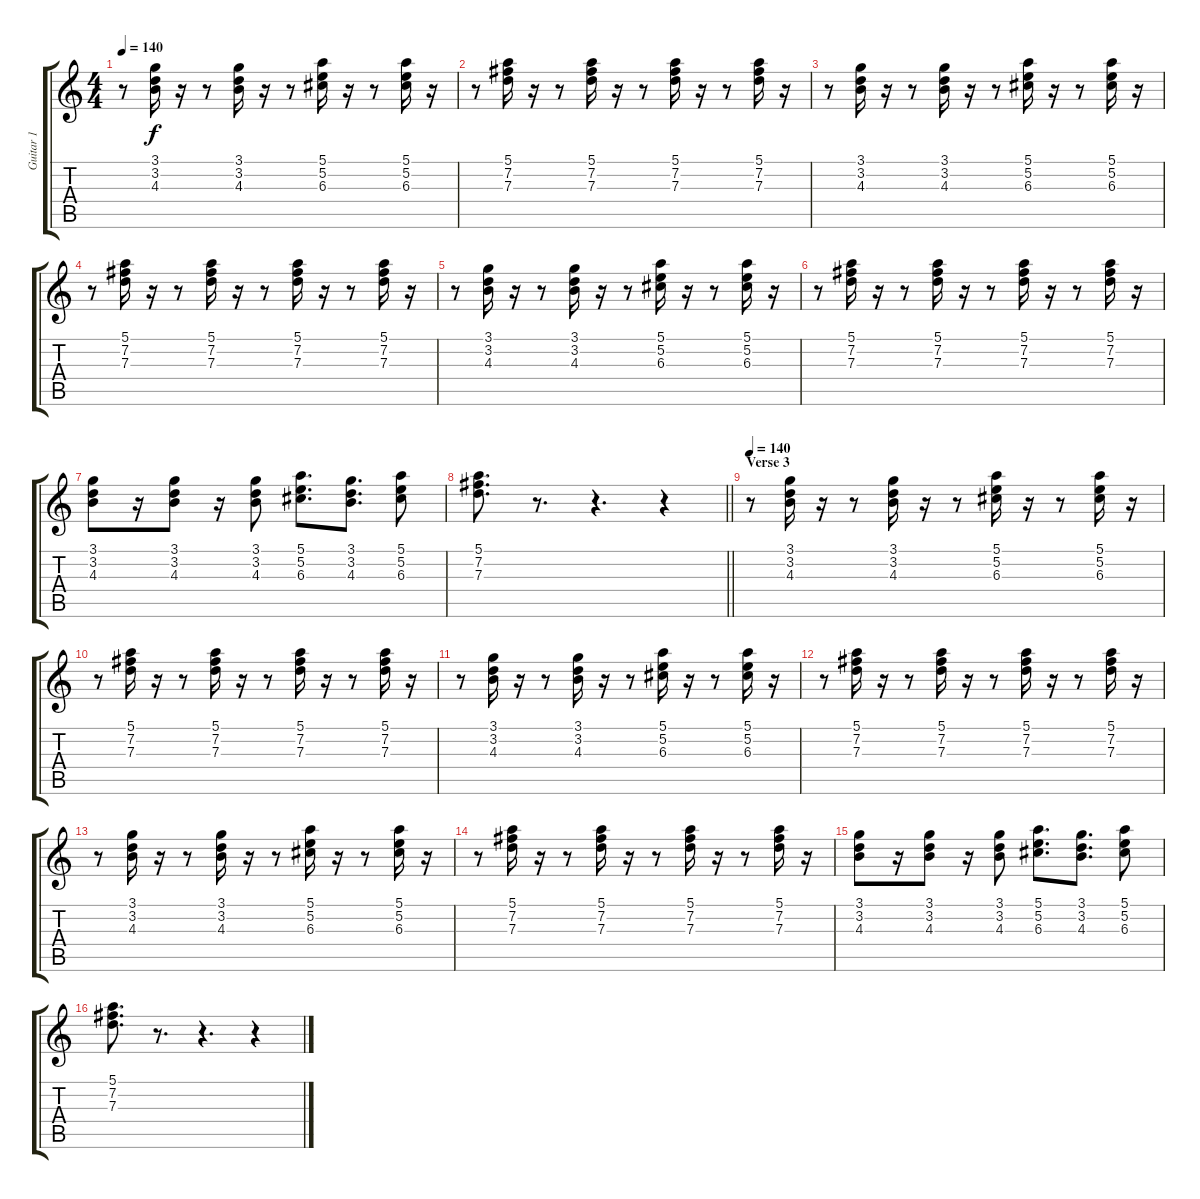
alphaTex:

\track ("Guitar 1" "Guitar 1") {instrument overdrivenguitar}
\staff {score tabs}
\tuning (E4 B3 G3 D3 A2 E2) {hide}
\ts (4 4)
\tempo 140
\clef g2
\ks c
r.8{dy f volume 10 instrument electricguitarclean} (3.1 3.2 4.3).16 r.16 r.8 (3.1 3.2 4.3).16 r.16 r.8 (5.1 5.2 6.3).16 r.16 r.8 (5.1 5.2 6.3).16 r.16 |
r.8 (5.1 7.2 7.3).16 r.16 r.8 (5.1 7.2 7.3).16 r.16 r.8 (5.1 7.2 7.3).16 r.16 r.8 (5.1 7.2 7.3).16 r.16 |
r.8 (3.1 3.2 4.3).16 r.16 r.8 (3.1 3.2 4.3).16 r.16 r.8 (5.1 5.2 6.3).16 r.16 r.8 (5.1 5.2 6.3).16 r.16 |
r.8 (5.1 7.2 7.3).16 r.16 r.8 (5.1 7.2 7.3).16 r.16 r.8 (5.1 7.2 7.3).16 r.16 r.8 (5.1 7.2 7.3).16 r.16 |
r.8 (3.1 3.2 4.3).16 r.16 r.8 (3.1 3.2 4.3).16 r.16 r.8 (5.1 5.2 6.3).16 r.16 r.8 (5.1 5.2 6.3).16 r.16 |
r.8 (5.1 7.2 7.3).16 r.16 r.8 (5.1 7.2 7.3).16 r.16 r.8 (5.1 7.2 7.3).16 r.16 r.8 (5.1 7.2 7.3).16 r.16 |
(3.1 3.2 4.3).8 r.16 (3.1 3.2 4.3).8 r.16 (3.1 3.2 4.3).8 (5.1 5.2 6.3).8{d} (3.1 3.2 4.3).8{d} (5.1 5.2 6.3).8 |
\barLineRight lightlight
(5.1 7.2 7.3).8{d} r.8{d} r.4{d} r.4 |
\section ("" "Verse 3")
\tempo 140
r.8 (3.1 3.2 4.3).16 r.16 r.8 (3.1 3.2 4.3).16 r.16 r.8 (5.1 5.2 6.3).16 r.16 r.8 (5.1 5.2 6.3).16 r.16 |
r.8 (5.1 7.2 7.3).16 r.16 r.8 (5.1 7.2 7.3).16 r.16 r.8 (5.1 7.2 7.3).16 r.16 r.8 (5.1 7.2 7.3).16 r.16 |
r.8 (3.1 3.2 4.3).16 r.16 r.8 (3.1 3.2 4.3).16 r.16 r.8 (5.1 5.2 6.3).16 r.16 r.8 (5.1 5.2 6.3).16 r.16 |
r.8 (5.1 7.2 7.3).16 r.16 r.8 (5.1 7.2 7.3).16 r.16 r.8 (5.1 7.2 7.3).16 r.16 r.8 (5.1 7.2 7.3).16 r.16 |
r.8 (3.1 3.2 4.3).16 r.16 r.8 (3.1 3.2 4.3).16 r.16 r.8 (5.1 5.2 6.3).16 r.16 r.8 (5.1 5.2 6.3).16 r.16 |
r.8 (5.1 7.2 7.3).16 r.16 r.8 (5.1 7.2 7.3).16 r.16 r.8 (5.1 7.2 7.3).16 r.16 r.8 (5.1 7.2 7.3).16 r.16 |
(3.1 3.2 4.3).8 r.16 (3.1 3.2 4.3).8 r.16 (3.1 3.2 4.3).8 (5.1 5.2 6.3).8{d} (3.1 3.2 4.3).8{d} (5.1 5.2 6.3).8 |
(5.1 7.2 7.3).8{d} r.8{d} r.4{d} r.4
